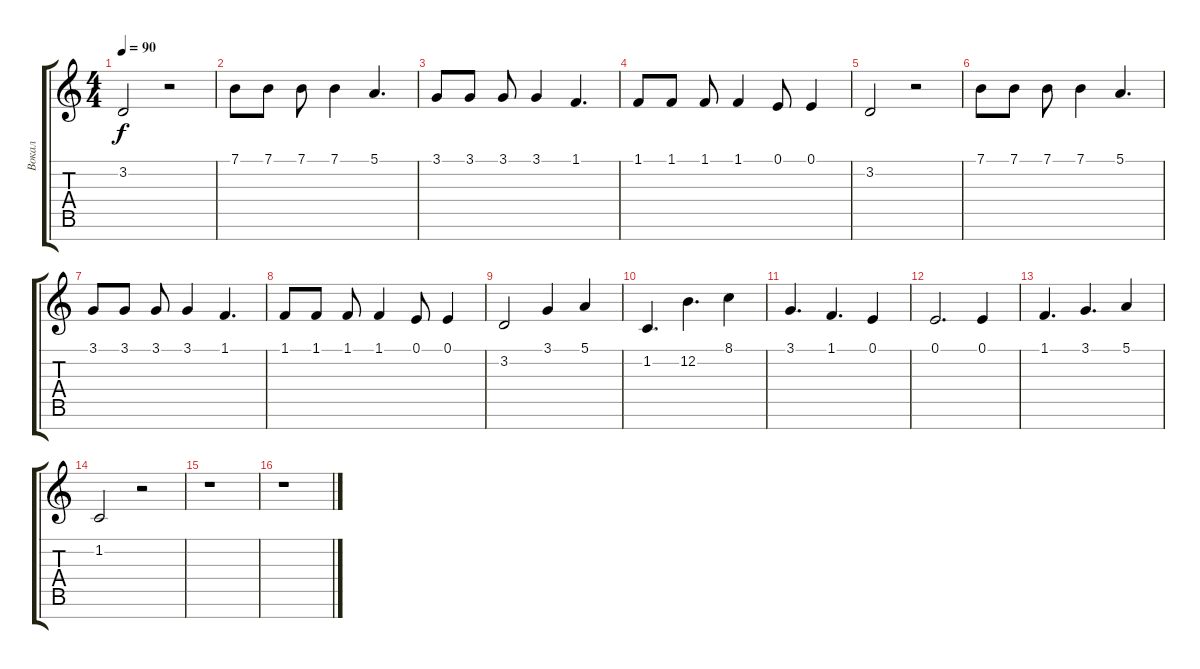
\track ("Вокал" "Вокал") {instrument synthvoice}
\staff {score tabs}
\tuning (E4 B3 G3 D3 A2 E2 B1) {hide}
\ts (4 4)
\tempo 90
\clef g2
\ks c
3.2.2{dy f} r.2 |
7.1.8 7.1.8 7.1.8 7.1.4 5.1.4{d} |
3.1.8 3.1.8 3.1.8 3.1.4 1.1.4{d} |
1.1.8 1.1.8 1.1.8 1.1.4 0.1.8 0.1.4 |
3.2.2 r.2 |
7.1.8 7.1.8 7.1.8 7.1.4 5.1.4{d} |
3.1.8 3.1.8 3.1.8 3.1.4 1.1.4{d} |
1.1.8 1.1.8 1.1.8 1.1.4 0.1.8 0.1.4 |
3.2.2 3.1.4 5.1.4 |
1.2.4{d} 12.2.4{d} 8.1.4 |
3.1.4{d} 1.1.4{d} 0.1.4 |
0.1.2{d} 0.1.4 |
1.1.4{d} 3.1.4{d} 5.1.4 |
1.2.2 r.2 |
r.1 |
r.1
